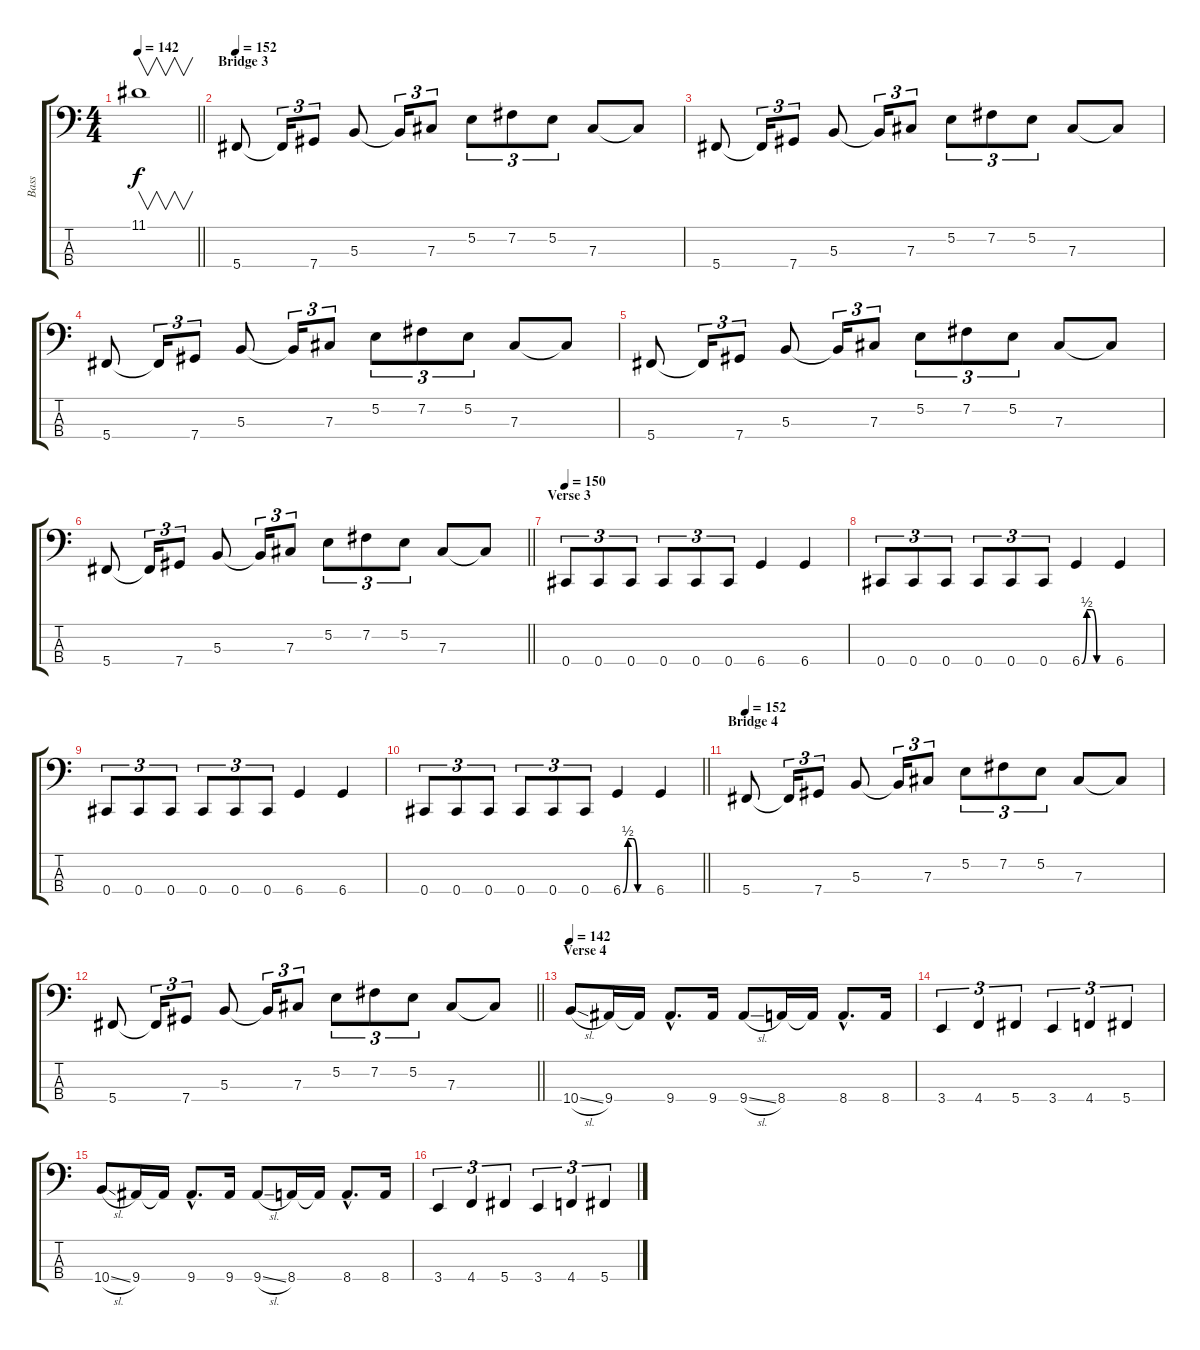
\track ("Bass" "Bass") {instrument electricbasspick}
\staff {score tabs}
\tuning (E2 B1 Gb1 Db1) {hide}
\ts (4 4)
\tempo 142
\clef f4
\barLineRight lightlight
\ks c
11.1{t}.1{v dy f} |
\section ("" "Bridge 3")
\tempo 152
5.4.8 5.4{t}.16{tu (3 2)} 7.4.8{tu (3 2)} 5.3.8 5.3{t}.16{tu (3 2)} 7.3.8{tu (3 2)} 5.2.8{tu (3 2)} 7.2.8{tu (3 2)} 5.2.8{tu (3 2)} 7.3.8 7.3{t}.8 |
5.4.8 5.4{t}.16{tu (3 2)} 7.4.8{tu (3 2)} 5.3.8 5.3{t}.16{tu (3 2)} 7.3.8{tu (3 2)} 5.2.8{tu (3 2)} 7.2.8{tu (3 2)} 5.2.8{tu (3 2)} 7.3.8 7.3{t}.8 |
5.4.8 5.4{t}.16{tu (3 2)} 7.4.8{tu (3 2)} 5.3.8 5.3{t}.16{tu (3 2)} 7.3.8{tu (3 2)} 5.2.8{tu (3 2)} 7.2.8{tu (3 2)} 5.2.8{tu (3 2)} 7.3.8 7.3{t}.8 |
5.4.8 5.4{t}.16{tu (3 2)} 7.4.8{tu (3 2)} 5.3.8 5.3{t}.16{tu (3 2)} 7.3.8{tu (3 2)} 5.2.8{tu (3 2)} 7.2.8{tu (3 2)} 5.2.8{tu (3 2)} 7.3.8 7.3{t}.8 |
\barLineRight lightlight
5.4.8 5.4{t}.16{tu (3 2)} 7.4.8{tu (3 2)} 5.3.8 5.3{t}.16{tu (3 2)} 7.3.8{tu (3 2)} 5.2.8{tu (3 2)} 7.2.8{tu (3 2)} 5.2.8{tu (3 2)} 7.3.8 7.3{t}.8 |
\section ("" "Verse 3")
\tempo 150
0.4.8{tu (3 2)} 0.4.8{tu (3 2)} 0.4.8{tu (3 2)} 0.4.8{tu (3 2)} 0.4.8{tu (3 2)} 0.4.8{tu (3 2)} 6.4.4 6.4.4 |
0.4.8{tu (3 2)} 0.4.8{tu (3 2)} 0.4.8{tu (3 2)} 0.4.8{tu (3 2)} 0.4.8{tu (3 2)} 0.4.8{tu (3 2)} 6.4{be (custom 0 0 10 2 20 2 30 0 60 0)}.4 6.4.4 |
0.4.8{tu (3 2)} 0.4.8{tu (3 2)} 0.4.8{tu (3 2)} 0.4.8{tu (3 2)} 0.4.8{tu (3 2)} 0.4.8{tu (3 2)} 6.4.4 6.4.4 |
\barLineRight lightlight
0.4.8{tu (3 2)} 0.4.8{tu (3 2)} 0.4.8{tu (3 2)} 0.4.8{tu (3 2)} 0.4.8{tu (3 2)} 0.4.8{tu (3 2)} 6.4{be (custom 0 0 10 2 20 2 30 0 60 0)}.4 6.4.4 |
\section ("" "Bridge 4")
\tempo 152
5.4.8 5.4{t}.16{tu (3 2)} 7.4.8{tu (3 2)} 5.3.8 5.3{t}.16{tu (3 2)} 7.3.8{tu (3 2)} 5.2.8{tu (3 2)} 7.2.8{tu (3 2)} 5.2.8{tu (3 2)} 7.3.8 7.3{t}.8 |
\barLineRight lightlight
5.4.8 5.4{t}.16{tu (3 2)} 7.4.8{tu (3 2)} 5.3.8 5.3{t}.16{tu (3 2)} 7.3.8{tu (3 2)} 5.2.8{tu (3 2)} 7.2.8{tu (3 2)} 5.2.8{tu (3 2)} 7.3.8 7.3{t}.8 |
\section ("" "Verse 4")
\tempo 142
10.4{sl}.8 9.4.16 9.4{t}.16 9.4{hac}.8{d} 9.4.16 9.4{sl}.8 8.4.16 8.4{t}.16 8.4{hac}.8{d} 8.4.16 |
3.4.4{tu (3 2)} 4.4.4{tu (3 2)} 5.4.4{tu (3 2)} 3.4.4{tu (3 2)} 4.4.4{tu (3 2)} 5.4.4{tu (3 2)} |
10.4{sl}.8 9.4.16 9.4{t}.16 9.4{hac}.8{d} 9.4.16 9.4{sl}.8 8.4.16 8.4{t}.16 8.4{hac}.8{d} 8.4.16 |
3.4.4{tu (3 2)} 4.4.4{tu (3 2)} 5.4.4{tu (3 2)} 3.4.4{tu (3 2)} 4.4.4{tu (3 2)} 5.4.4{tu (3 2)}
